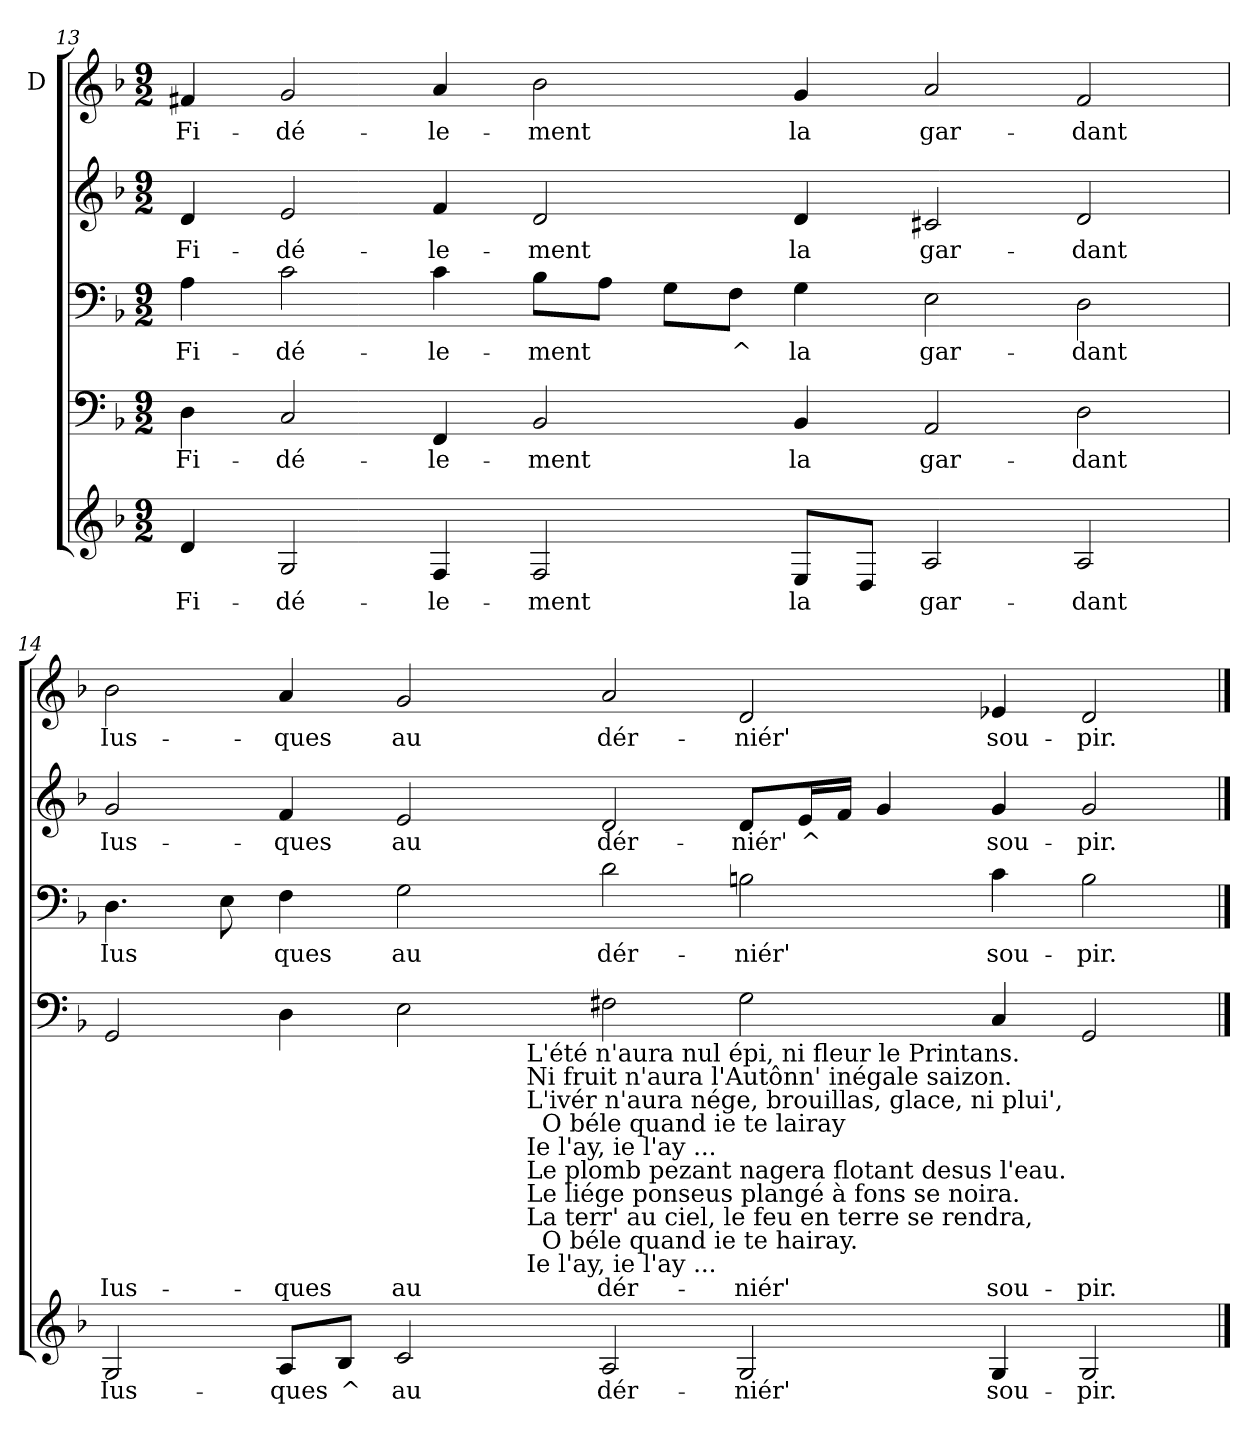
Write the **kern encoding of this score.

**kern	**text	**kern	**text	**kern	**text	**kern	**text	**kern	**text
*part5	*part5	*part4	*part4	*part3	*part3	*part2	*part2	*part1	*part1
*staff5	*staff5	*staff4	*staff4	*staff3	*staff3	*staff2	*staff2	*staff1	*staff1
*	*	*	*	*	*	*	*	*I"D	*
!!LO:LB:g=z
*clefG2	*	*clefF4	*	*clefF4	*	*clefG2	*	*clefG2	*
*k[b-]	*	*k[b-]	*	*k[b-]	*	*k[b-]	*	*k[b-]	*
*F:	*	*F:	*	*F:	*	*F:	*	*F:	*
*M9/2	*	*M9/2	*	*M9/2	*	*M9/2	*	*M9/2	*
=13	=13	=13	=13	=13	=13	=13	=13	=13	=13
!	!LO:LY:b	!	!LO:LY:b	!	!LO:LY:b	!	!LO:LY:b	!	!LO:LY:b
4d/	Fi-	4D\	Fi-	4A\	Fi-	4d/	Fi-	4f#X/	Fi-
!	!LO:LY:b	!	!LO:LY:b	!	!LO:LY:b	!	!LO:LY:b	!	!LO:LY:b
2G/	-dé-	2C/	-dé-	2c\	-dé-	2e/	-dé-	2g/	-dé-
!	!LO:LY:b	!	!LO:LY:b	!	!LO:LY:b	!	!LO:LY:b	!	!LO:LY:b
4F/	-le-	4FF/	-le-	4c\	-le-	4f/	-le-	4a/	-le-
!	!LO:LY:b	!	!LO:LY:b	!	!LO:LY:b	!	!LO:LY:b	!	!LO:LY:b
2F/	-ment	2BB-/	-ment	8B-\L	-ment	2d/	-ment	2b-\	-ment
.	.	.	.	8A\J	.	.	.	.	.
.	.	.	.	8G\L	.	.	.	.	.
!	!	!	!	!	!LO:LY:b	!	!	!	!
.	.	.	.	8F\J	^	.	.	.	.
!	!LO:LY:b	!	!LO:LY:b	!	!LO:LY:b	!	!LO:LY:b	!	!LO:LY:b
8E/L	la	4BB-/	la	4G\	la	4d/	la	4g/	la
8D/J	.	.	.	.	.	.	.	.	.
!	!LO:LY:b	!	!LO:LY:b	!	!LO:LY:b	!	!LO:LY:b	!	!LO:LY:b
2A/	gar-	2AA/	gar-	2E\	gar-	2c#X/	gar-	2a/	gar-
!	!LO:LY:b	!	!LO:LY:b	!	!LO:LY:b	!	!LO:LY:b	!	!LO:LY:b
2A/	-dant	2D\	-dant	2D\	-dant	2d/	-dant	2f#/	-dant
!!LO:LB:g=z
=14	=14	=14	=14	=14	=14	=14	=14	=14	=14
!	!	!LO:TX:b:t=Ie l'ay, ie l'ay la belle Fleur que m'as donê',\n     Tant que vivray ie la gardray\nie l'ayme bien et la tien chér' et la tiendray\n     Fidélement la gardant \n     Iusques au dérniér soupir.	!	!	!	!	!	!	!
!	!	!LO:TX:b:t=La mér desus le somét d'Atlas s'épandra\nDedans le bois arbreus s'émera le Daufin.\nLes Ours dedans le marin flot se retrairont\n     O béle quand ie t'oubliray.\nIe l'ay, ie l'ay ...\nAlors du ciel les étoiles hautes chérront.\nLa nuit s'étendra sous le soleil se haussant.\nLe iour sera d'où s'abaissant le soleil fuit,\n     O béle quand ie te fuiray.\nIe l'ay, ie l'ay ...	!	!	!	!	!	!	!
!	!LO:LY:b	!	!LO:LY:b	!	!LO:LY:b	!	!LO:LY:b	!	!LO:LY:b
*	*	*^	*	*	*	*	*	*	*
2G/	Ius-	2GG/	1ryy	Ius-	4.D\	Ius	2g/	Ius-	2b-\	Ius-
.	.	.	.	.	8E\	.	.	.	.	.
!	!LO:LY:b	!	!	!LO:LY:b	!	!LO:LY:b	!	!LO:LY:b	!	!LO:LY:b
8A/L	-ques	4D\	.	-ques	4F\	ques	4f/	-ques	4a/	-ques
!	!LO:LY:b	!	!	!	!	!	!	!	!	!
8B-/J	^	.	.	.	.	.	.	.	.	.
!	!LO:LY:b	!	!	!LO:LY:b	!	!LO:LY:b	!	!LO:LY:b	!	!LO:LY:b
2c/	au	2E\	.	au	2G\	au	2e/	au	2g/	au
.	.	.	16ryy	.	.	.	.	.	.	.
!	!	!	!LO:TX:b:t=L'été n'aura nul épi, ni fleur le Printans.\nNi fruit n'aura l'Autônn' inégale saizon.\nL'ivér n'aura nége, brouillas, glace, ni plui',\n     O béle quand ie te lairay\nIe l'ay, ie l'ay ...\nLe plomb pezant nagera flotant desus l'eau.\nLe liége ponseus plangé à fons se noira.\nLa terr' au ciel, le feu en terre se rendra,\n     O béle quand ie te hairay.\nIe l'ay, ie l'ay ...	!	!	!	!	!	!	!
.	.	.	1ryy	.	.	.	.	.	.	.
!	!LO:LY:b	!	!	!LO:LY:b	!	!LO:LY:b	!	!LO:LY:b	!	!LO:LY:b
2A/	dér-	2F#X\	.	dér-	2d\	dér-	2d/	dér-	2a/	dér-
!	!LO:LY:b	!	!	!LO:LY:b	!	!LO:LY:b	!	!LO:LY:b	!	!LO:LY:b
2G/	-niér'	2G\	.	-niér'	2Bn\	-niér'	8d/L	-niér'	2d/	-niér'
!	!	!	!	!	!	!	!	!LO:LY:b	!	!
.	.	.	.	.	.	.	16e/L	^	.	.
.	.	.	.	.	.	.	16f/JJ	.	.	.
.	.	.	.	.	.	.	4g/	.	.	.
.	.	.	2...ryy	.	.	.	.	.	.	.
!	!LO:LY:b	!	!	!LO:LY:b	!	!LO:LY:b	!	!LO:LY:b	!	!LO:LY:b
4G/	sou-	4C/	.	sou-	4c\	sou-	4g/	sou-	4e-X/	sou-
!	!LO:LY:b	!	!	!LO:LY:b	!	!LO:LY:b	!	!LO:LY:b	!	!LO:LY:b
2G/	-pir.	2GG/	.	-pir.	2B\	-pir.	2g/	-pir.	2d/	-pir.
*	*	*v	*v	*	*	*	*	*	*	*
==	==	==	==	==	==	==	==	==	==
*-	*-	*-	*-	*-	*-	*-	*-	*-	*-
